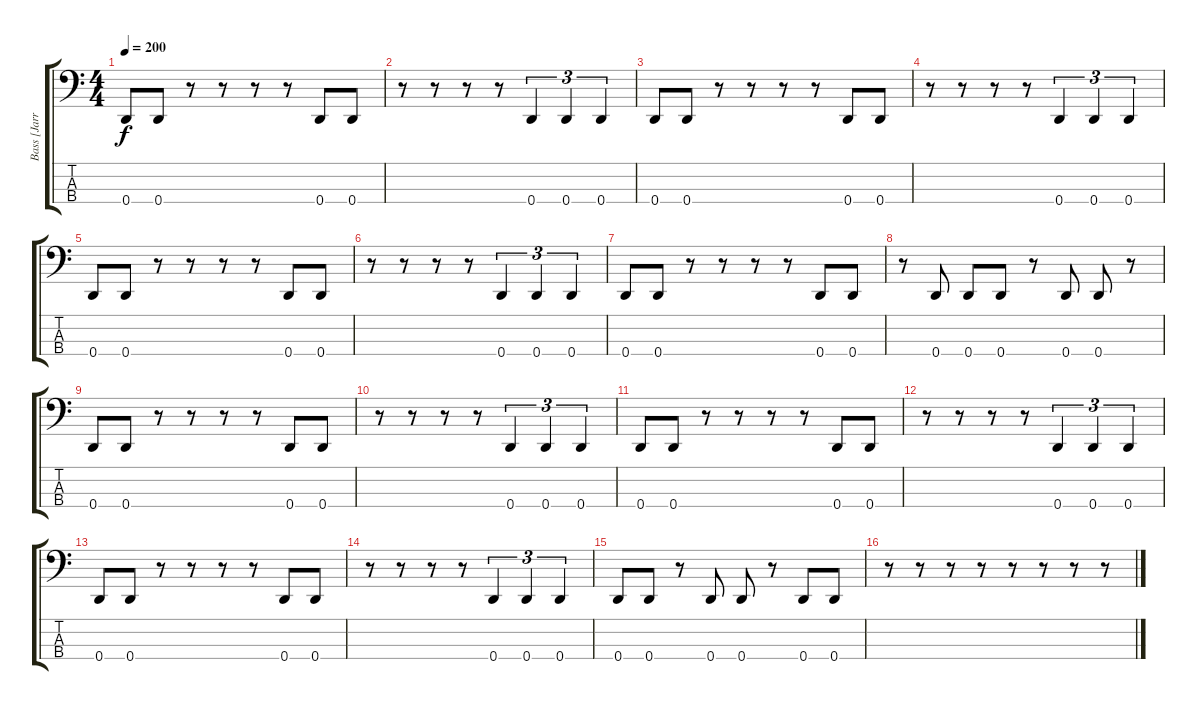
\track ("Bass [Jarred]" "Bass [Jarr") {instrument electricbasspick}
\staff {score tabs}
\tuning (G2 D2 A1 D1) {hide}
\ts (4 4)
\tempo 200
\clef f4
\ks c
0.4.8{dy f instrument electricbasspick} 0.4.8 r.8 r.8 r.8 r.8 0.4.8 0.4.8 |
r.8 r.8 r.8 r.8 0.4.4{tu (3 2)} 0.4.4{tu (3 2)} 0.4.4{tu (3 2)} |
0.4.8 0.4.8 r.8 r.8 r.8 r.8 0.4.8 0.4.8 |
r.8 r.8 r.8 r.8 0.4.4{tu (3 2)} 0.4.4{tu (3 2)} 0.4.4{tu (3 2)} |
0.4.8 0.4.8 r.8 r.8 r.8 r.8 0.4.8 0.4.8 |
r.8 r.8 r.8 r.8 0.4.4{tu (3 2)} 0.4.4{tu (3 2)} 0.4.4{tu (3 2)} |
0.4.8 0.4.8 r.8 r.8 r.8 r.8 0.4.8 0.4.8 |
r.8 0.4.8 0.4.8 0.4.8 r.8 0.4.8 0.4.8 r.8 |
0.4.8 0.4.8 r.8 r.8 r.8 r.8 0.4.8 0.4.8 |
r.8 r.8 r.8 r.8 0.4.4{tu (3 2)} 0.4.4{tu (3 2)} 0.4.4{tu (3 2)} |
0.4.8 0.4.8 r.8 r.8 r.8 r.8 0.4.8 0.4.8 |
r.8 r.8 r.8 r.8 0.4.4{tu (3 2)} 0.4.4{tu (3 2)} 0.4.4{tu (3 2)} |
0.4.8 0.4.8 r.8 r.8 r.8 r.8 0.4.8 0.4.8 |
r.8 r.8 r.8 r.8 0.4.4{tu (3 2)} 0.4.4{tu (3 2)} 0.4.4{tu (3 2)} |
0.4.8 0.4.8 r.8 0.4.8 0.4.8 r.8 0.4.8 0.4.8 |
r.8 r.8 r.8 r.8 r.8 r.8 r.8 r.8
